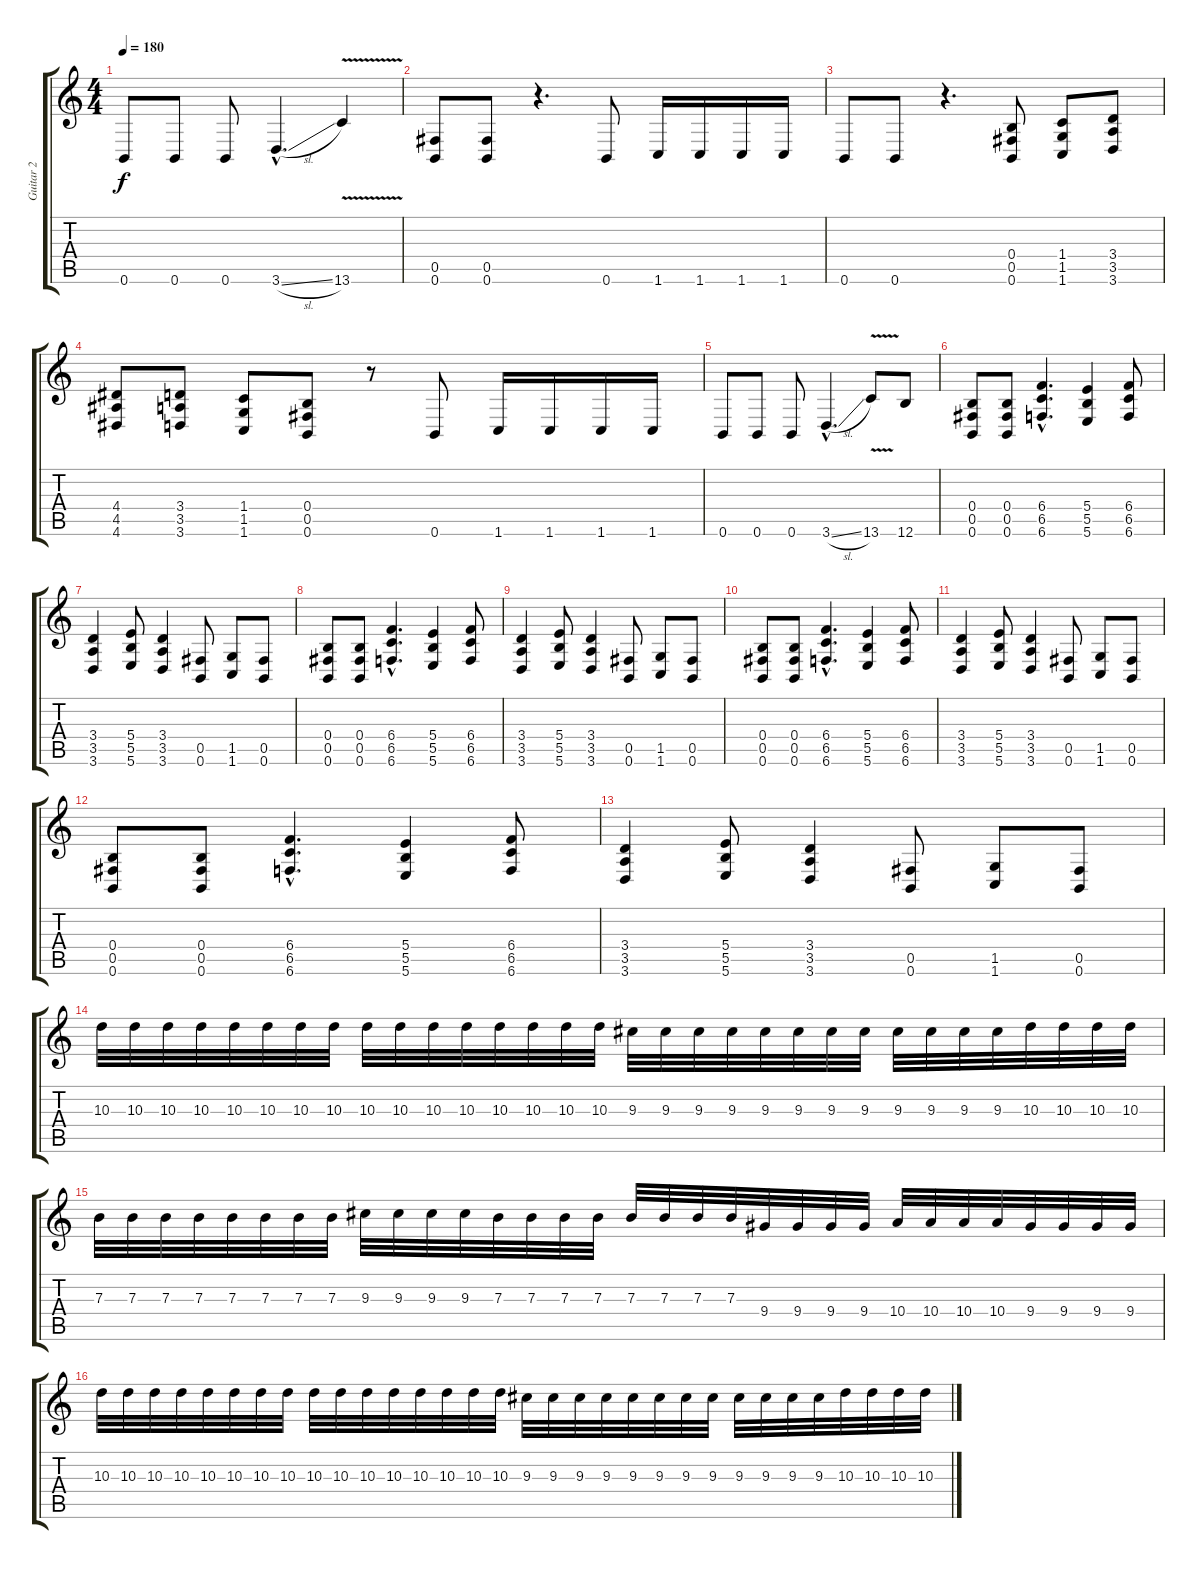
\track ("Guitar 2" "Guitar 2") {instrument distortionguitar}
\staff {score tabs}
\tuning (Db4 Ab3 E3 B2 Gb2 B1) {hide}
\ts (4 4)
\tempo 180
\clef g2
\ks c
0.6.8{dy f} 0.6.8 0.6.8 3.6{sl hac}.4{d} 13.6{v}.4 |
(0.5 0.6).8 (0.5 0.6).8 r.4{d} 0.6.8 1.6.16 1.6.16 1.6.16 1.6.16 |
0.6.8 0.6.8 r.4{d} (0.4 0.5 0.6).8 (1.4 1.5 1.6).8 (3.4 3.5 3.6).8 |
(4.4 4.5 4.6).8 (3.4 3.5 3.6).8 (1.4 1.5 1.6).8 (0.4 0.5 0.6).8 r.8 0.6.8 1.6.16 1.6.16 1.6.16 1.6.16 |
0.6.8 0.6.8 0.6.8 3.6{sl hac}.4{d} 13.6{v}.8 12.6.8 |
(0.4 0.5 0.6).8 (0.4 0.5 0.6).8 (6.4{hac} 6.5{hac} 6.6{hac}).4{d} (5.4 5.5 5.6).4 (6.4 6.5 6.6).8 |
(3.4 3.5 3.6).4 (5.4 5.5 5.6).8 (3.4 3.5 3.6).4 (0.5 0.6).8 (1.5 1.6).8 (0.5 0.6).8 |
(0.4 0.5 0.6).8 (0.4 0.5 0.6).8 (6.4{hac} 6.5{hac} 6.6{hac}).4{d} (5.4 5.5 5.6).4 (6.4 6.5 6.6).8 |
(3.4 3.5 3.6).4 (5.4 5.5 5.6).8 (3.4 3.5 3.6).4 (0.5 0.6).8 (1.5 1.6).8 (0.5 0.6).8 |
(0.4 0.5 0.6).8 (0.4 0.5 0.6).8 (6.4{hac} 6.5{hac} 6.6{hac}).4{d} (5.4 5.5 5.6).4 (6.4 6.5 6.6).8 |
(3.4 3.5 3.6).4 (5.4 5.5 5.6).8 (3.4 3.5 3.6).4 (0.5 0.6).8 (1.5 1.6).8 (0.5 0.6).8 |
(0.4 0.5 0.6).8 (0.4 0.5 0.6).8 (6.4{hac} 6.5{hac} 6.6{hac}).4{d} (5.4 5.5 5.6).4 (6.4 6.5 6.6).8 |
(3.4 3.5 3.6).4 (5.4 5.5 5.6).8 (3.4 3.5 3.6).4 (0.5 0.6).8 (1.5 1.6).8 (0.5 0.6).8 |
10.3.32 10.3.32 10.3.32 10.3.32 10.3.32 10.3.32 10.3.32 10.3.32 10.3.32 10.3.32 10.3.32 10.3.32 10.3.32 10.3.32 10.3.32 10.3.32 9.3.32 9.3.32 9.3.32 9.3.32 9.3.32 9.3.32 9.3.32 9.3.32 9.3.32 9.3.32 9.3.32 9.3.32 10.3.32 10.3.32 10.3.32 10.3.32 |
7.3.32 7.3.32 7.3.32 7.3.32 7.3.32 7.3.32 7.3.32 7.3.32 9.3.32 9.3.32 9.3.32 9.3.32 7.3.32 7.3.32 7.3.32 7.3.32 7.3.32 7.3.32 7.3.32 7.3.32 9.4.32 9.4.32 9.4.32 9.4.32 10.4.32 10.4.32 10.4.32 10.4.32 9.4.32 9.4.32 9.4.32 9.4.32 |
10.3.32 10.3.32 10.3.32 10.3.32 10.3.32 10.3.32 10.3.32 10.3.32 10.3.32 10.3.32 10.3.32 10.3.32 10.3.32 10.3.32 10.3.32 10.3.32 9.3.32 9.3.32 9.3.32 9.3.32 9.3.32 9.3.32 9.3.32 9.3.32 9.3.32 9.3.32 9.3.32 9.3.32 10.3.32 10.3.32 10.3.32 10.3.32
